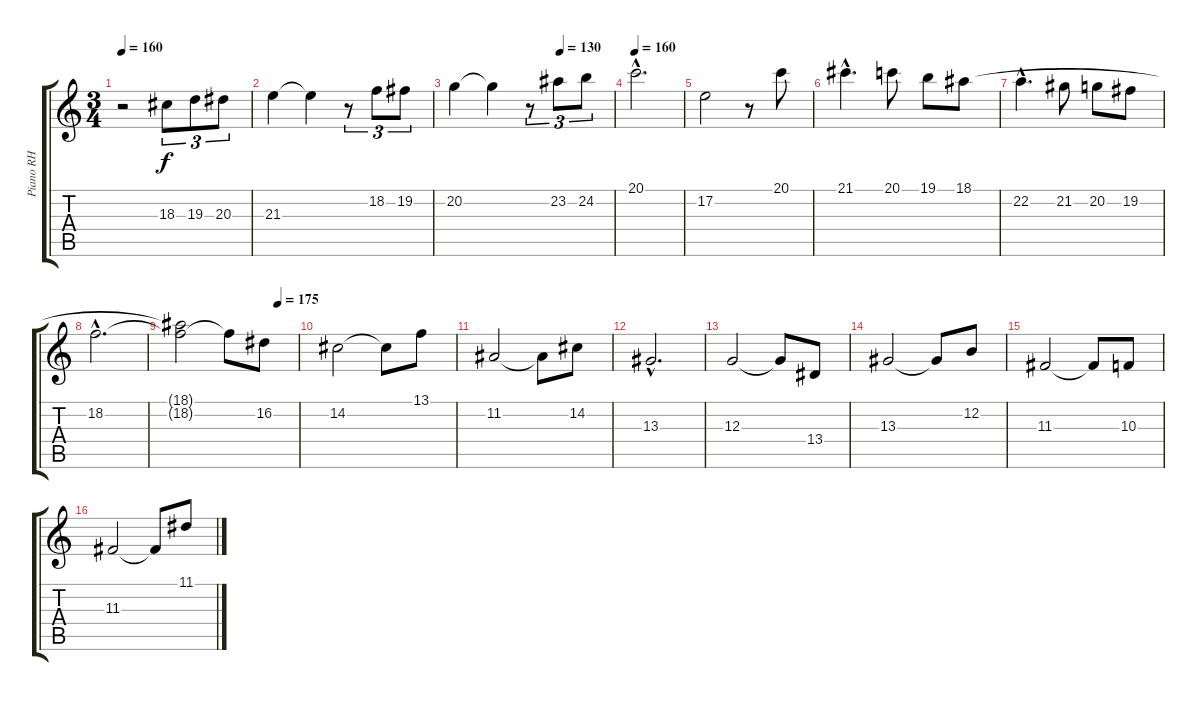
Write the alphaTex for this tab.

\track ("Piano RH" "Piano RH") {instrument acousticgrandpiano}
\staff {score tabs}
\tuning (E4 B3 G3 D3 A2 E2) {hide}
\ts (3 4)
\tempo 160
\clef g2
\ks c
r.2{dy f instrument acousticgrandpiano} 18.3.8{tu (3 2)} 19.3.8{tu (3 2)} 20.3.8{tu (3 2)} |
21.3.4 21.3{t}.4 r.8{tu (3 2)} 18.2.8{tu (3 2)} 19.2.8{tu (3 2)} |
\tempo (130 0.6666666666666666)
20.2.4 20.2{t}.4 r.8{tu (3 2)} 23.2.8{tu (3 2)} 24.2.8{tu (3 2)} |
\tempo 160
20.1{hac}.2{d} |
17.2.2 r.8 20.1.8 |
21.1{hac}.4{d} 20.1.8 19.1.8 18.1.8 |
22.2{hac}.4{d} 21.2.8 20.2.8 19.2.8 |
18.2{hac}.2{d} |
\tempo (175 0.8333333333333334)
(18.1{t} 18.2{t}).2 18.2{t}.8 16.2.8 |
14.2.2 14.2{t}.8 13.1.8 |
11.2.2 11.2{t}.8 14.2.8 |
13.3{hac}.2{d} |
12.3.2 12.3{t}.8 13.4.8 |
13.3.2 13.3{t}.8 12.2.8 |
11.3.2 11.3{t}.8 10.3.8 |
11.3.2 11.3{t}.8 11.1.8
